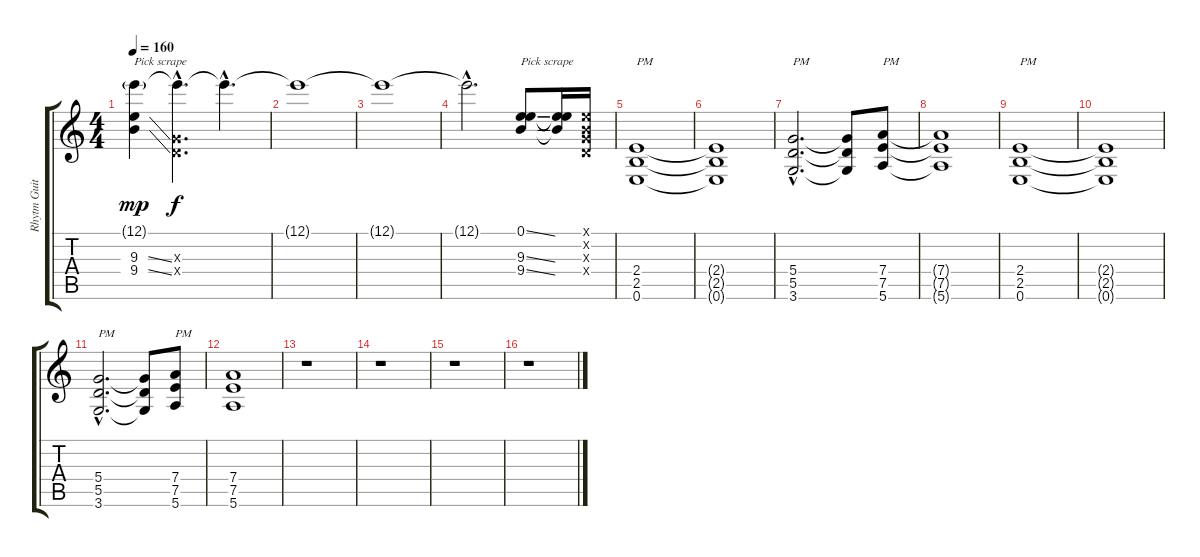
\track ("Rhytm Guitar" "Rhytm Guit") {instrument overdrivenguitar}
\staff {score tabs}
\tuning (E4 B3 G3 D3 A2 E2) {hide}
\ts (4 4)
\tempo 160
\clef g2
\ks c
(12.1{g} 9.3{ss} 9.4{ss}).4{txt "Pick scrape" dy mp} (12.1{hac t} 0.3{hac x} 0.4{hac x}).4{d dy f} 12.1{hac t}.4{d} |
12.1{t}.1 |
12.1{t}.1 |
12.1{hac t}.2{d} (0.1{ss} 9.3{ss} 9.4{ss}).8{txt "Pick scrape"} (0.1{t} 9.3{t} 9.4{t}).16 (0.1{x} 0.2{x} 0.3{x} 0.4{x}).16 |
(2.4 2.5 0.6).1{txt "PM"} |
(2.4{t} 2.5{t} 0.6{t}).1 |
(5.4{hac} 5.5{hac} 3.6{hac}).2{d txt "PM"} (5.4{t} 5.5{t} 3.6{t}).8 (7.4 7.5 5.6).8{txt "PM"} |
(7.4{t} 7.5{t} 5.6{t}).1 |
(2.4 2.5 0.6).1{txt "PM"} |
(2.4{t} 2.5{t} 0.6{t}).1 |
(5.4{hac} 5.5{hac} 3.6{hac}).2{d txt "PM"} (5.4{t} 5.5{t} 3.6{t}).8 (7.4 7.5 5.6).8{txt "PM"} |
(7.4 7.5 5.6).1 |
r.1 |
r.1 |
r.1 |
r.1
